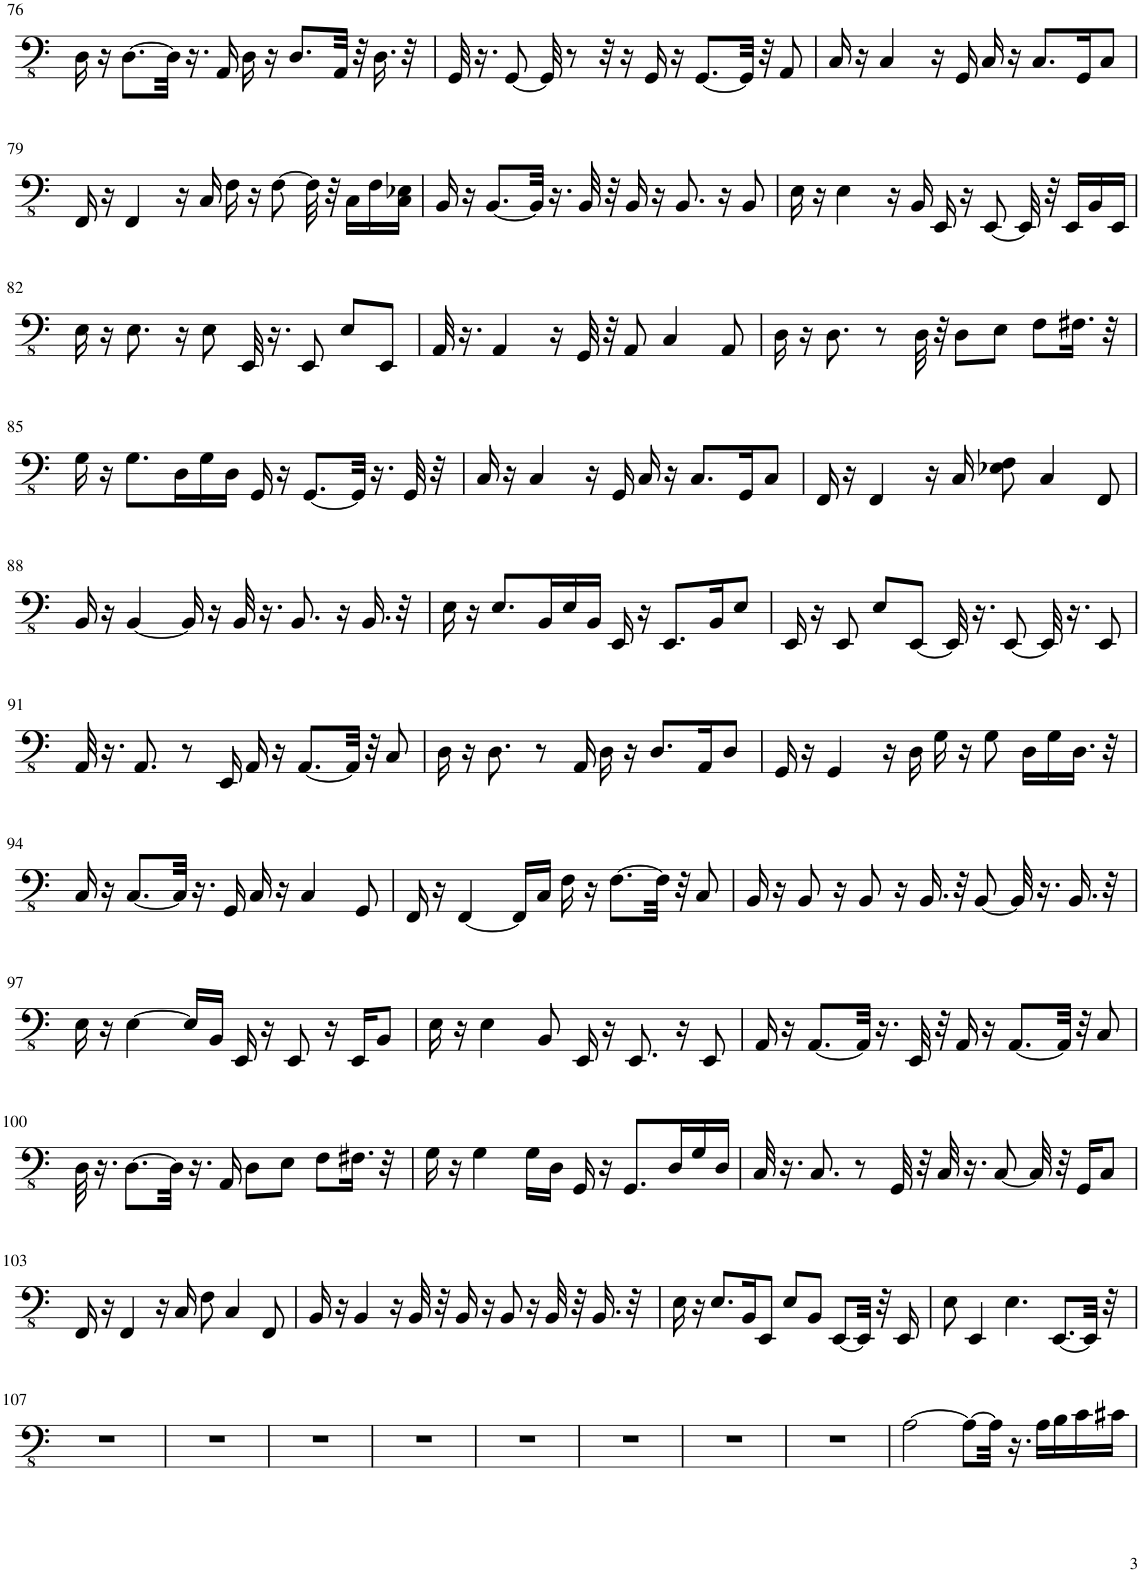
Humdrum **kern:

**kern
*part1
*staff1
*I"Bass
!!LO:PB:g=z
*clefFv4
*k[]
*M4/4
=76
16DD\
16r
[8.DD\L
32DD\Jkk]
16.r
16AAA/
16DD\
16r
8.DD/L
32AAA/Jkk
32r
16.DD\
32r
=77
32GGG/
16.r
[8GGG/
32GGG/]
8r
32r
16r
16GGG/
16r
[8.GGG/L
32GGG/Jkk]
32r
8AAA/
=78
16CC/
16r
4CC/
16r
16GGG/
16CC/
16r
8.CC/L
16GGG/K
8CC/J
!!LO:LB:g=z
=79
16FFF/
16r
4FFF/
16r
16CC/
16FF\
16r
[8FF\
32FF\]
32r
16CC\LL
16FF\
16CC\ 16EE-X\JJ
=80
16BBB/
16r
[8.BBB/L
32BBB/Jkk]
16.r
32BBB/
32r
16BBB/
16r
8.BBB/
16r
8BBB/
=81
16EE\
16r
4EE\
16r
16BBB/
16EEE/
16r
[8EEE/
32EEE/]
32r
16EEE/LL
16BBB/
16EEE/JJ
!!LO:LB:g=z
=82
16EE\
16r
8.EE\
16r
8EE\
32EEE/
16.r
8EEE/
8EE/L
8EEE/J
=83
32AAA/
16.r
4AAA/
16r
32GGG/
32r
8AAA/
4CC/
8AAA/
=84
16DD\
16r
8.DD\
8r
32DD\
32r
8DD\L
8EE\J
8FF\L
16.FF#X\Jk
32r
!!LO:LB:g=z
=85
16GG\
16r
8.GG\L
16DD\L
16GG\
16DD\JJ
16GGG/
16r
[8.GGG/L
32GGG/Jkk]
16.r
32GGG/
32r
=86
16CC/
16r
4CC/
16r
16GGG/
16CC/
16r
8.CC/L
16GGG/K
8CC/J
=87
16FFF/
16r
4FFF/
16r
16CC/
8EE-X\ 8FF\
4CC/
8FFF/
!!LO:LB:g=z
=88
16BBB/
16r
[4BBB/
16BBB/]
16r
32BBB/
16.r
8.BBB/
16r
16.BBB/
32r
=89
16EE\
16r
8.EE/L
16BBB/L
16EE/
16BBB/JJ
16EEE/
16r
8.EEE/L
16BBB/K
8EE/J
=90
16EEE/
16r
8EEE/
8EE/L
[8EEE/J
32EEE/]
16.r
[8EEE/
32EEE/]
16.r
8EEE/
!!LO:LB:g=z
=91
32AAA/
16.r
8.AAA/
8r
16EEE/
16AAA/
16r
[8.AAA/L
32AAA/Jkk]
32r
8CC/
=92
16DD\
16r
8.DD\
8r
16AAA/
16DD\
16r
8.DD/L
16AAA/K
8DD/J
=93
16GGG/
16r
4GGG/
16r
16DD\
16GG\
16r
8GG\
16DD\LL
16GG\
16.DD\JJ
32r
!!LO:LB:g=z
=94
16CC/
16r
[8.CC/L
32CC/Jkk]
16.r
16GGG/
16CC/
16r
4CC/
8GGG/
=95
16FFF/
16r
[4FFF/
16FFF/LL]
16CC/JJ
16FF\
16r
[8.FF\L
32FF\Jkk]
32r
8CC/
=96
16BBB/
16r
8BBB/
16r
8BBB/
16r
16.BBB/
32r
[8BBB/
32BBB/]
16.r
16.BBB/
32r
!!LO:LB:g=z
=97
16EE\
16r
[4EE\
16EE/LL]
16BBB/JJ
16EEE/
16r
8EEE/
16r
16EEE/KL
8BBB/J
=98
16EE\
16r
4EE\
8BBB/
16EEE/
16r
8.EEE/
16r
8EEE/
=99
16AAA/
16r
[8.AAA/L
32AAA/Jkk]
16.r
32EEE/
32r
16AAA/
16r
[8.AAA/L
32AAA/Jkk]
32r
8CC/
!!LO:LB:g=z
=100
32DD\
16.r
[8.DD\L
32DD\Jkk]
16.r
16AAA/
8DD\L
8EE\J
8FF\L
16.FF#X\Jk
32r
=101
16GG\
16r
4GG\
16GG\LL
16DD\JJ
16GGG/
16r
8.GGG/L
16DD/L
16GG/
16DD/JJ
=102
32CC/
16.r
8.CC/
8r
32GGG/
32r
32CC/
16.r
[8CC/
32CC/]
32r
16GGG/KL
8CC/J
!!LO:LB:g=z
=103
16FFF/
16r
4FFF/
16r
16CC/
8FF\
4CC/
8FFF/
=104
16BBB/
16r
4BBB/
16r
32BBB/
32r
16BBB/
16r
8BBB/
16r
32BBB/
32r
16.BBB/
32r
=105
16EE\
16r
8.EE/L
16BBB/K
8EEE/J
8EE/L
8BBB/J
[8EEE/L
32EEE/Jkk]
32r
16EEE/
=106
8EE\
4EEE/
4.EE\
[8.EEE/L
32EEE/Jkk]
32r
!!LO:LB:g=z
=107
1r
=108
1r
=109
1r
=110
1r
=111
1r
=112
1r
=113
1r
=114
1r
=115
[2AA\
8AA\L_
32AA\Jkk]
16.r
16AA\LL
16BB\
16C\
16C#X\JJ
=
*-
